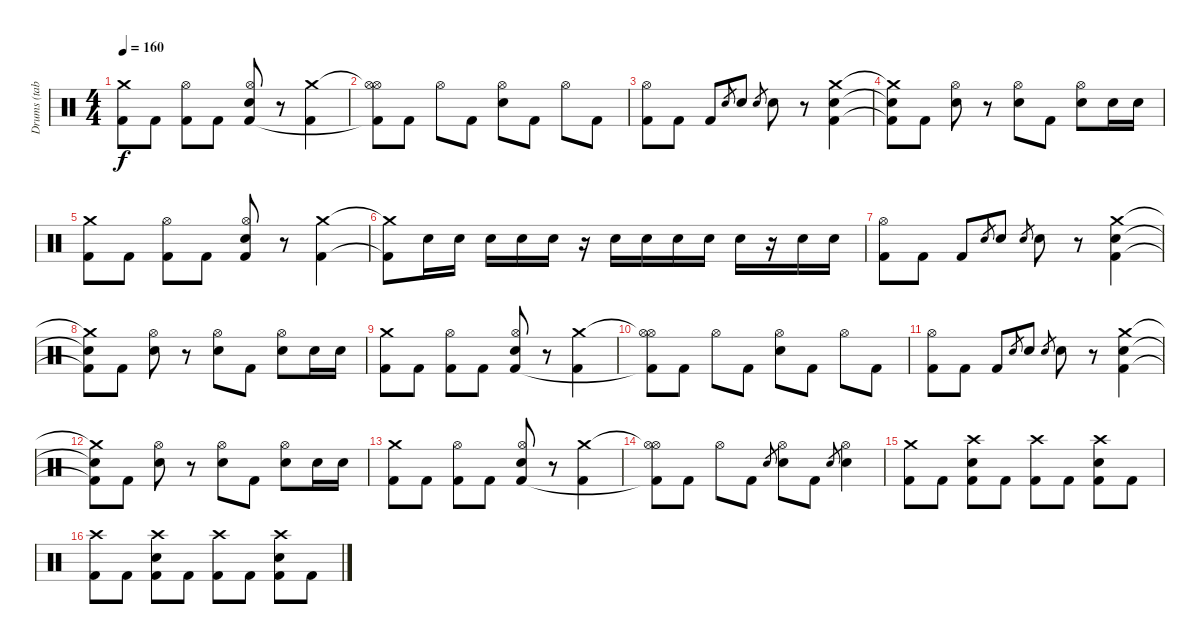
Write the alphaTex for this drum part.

\track ("Drums (tabbed by Rinhos)" "Drums (tab") {instrument percussion}
\staff {score}
\articulation defaults
\ts (4 4)
\tempo 160
\clef neutral
\ks c
("Crash medium (hit)" "Kick (hit) 2").8{dy f} "Kick (hit) 2".8 ("Hi-Hat (open)" "Kick (hit) 2").8 "Kick (hit) 2".8 ("Hi-Hat (open)" "Electric Snare (hit)" "Kick (hit) 2").8 r.8 ("Crash medium (hit)" "Kick (hit) 2").4 |
("Hi-Hat (open)"{t} "Hi-Hat (open)" "Kick (hit) 2"{t}).8 "Kick (hit) 2".8 "Hi-Hat (open)".8 "Kick (hit) 2".8 ("Hi-Hat (open)" "Electric Snare (hit)").8 "Kick (hit) 2".8 "Hi-Hat (open)".8 "Kick (hit) 2".8 |
("Hi-Hat (open)" "Kick (hit) 2").8 "Kick (hit) 2".8 "Kick (hit) 2".8 "Electric Snare (hit)".8{gr} "Electric Snare (hit)".8 "Electric Snare (hit)".8{gr} "Electric Snare (hit)".8 r.8 ("Crash medium (hit)" "Electric Snare (hit)" "Kick (hit) 2").4 |
("Crash medium (hit)"{t} "Electric Snare (hit)"{t} "Kick (hit) 2"{t}).8 "Kick (hit) 2".8 ("Hi-Hat (open)" "Electric Snare (hit)").8 r.8 ("Hi-Hat (open)" "Electric Snare (hit)").8 "Kick (hit) 2".8 ("Hi-Hat (open)" "Electric Snare (hit)").8 "Electric Snare (hit)".16 "Electric Snare (hit)".16 |
("Crash medium (hit)" "Kick (hit) 2").8 "Kick (hit) 2".8 ("Hi-Hat (open)" "Kick (hit) 2").8 "Kick (hit) 2".8 ("Hi-Hat (open)" "Electric Snare (hit)" "Kick (hit) 2").8 r.8 ("Crash medium (hit)" "Kick (hit) 2").4 |
("Crash medium (hit)"{t} "Kick (hit) 2"{t}).8 "Electric Snare (hit)".16 "Electric Snare (hit)".16 "Electric Snare (hit)".16 "Electric Snare (hit)".16 "Electric Snare (hit)".16 r.16 "Electric Snare (hit)".16 "Electric Snare (hit)".16 "Electric Snare (hit)".16 "Electric Snare (hit)".16 "Electric Snare (hit)".16 r.16 "Electric Snare (hit)".16 "Electric Snare (hit)".16 |
("Hi-Hat (open)" "Kick (hit) 2").8 "Kick (hit) 2".8 "Kick (hit) 2".8 "Electric Snare (hit)".8{gr} "Electric Snare (hit)".8 "Electric Snare (hit)".8{gr} "Electric Snare (hit)".8 r.8 ("Crash medium (hit)" "Electric Snare (hit)" "Kick (hit) 2").4 |
("Crash medium (hit)"{t} "Electric Snare (hit)"{t} "Kick (hit) 2"{t}).8 "Kick (hit) 2".8 ("Hi-Hat (open)" "Electric Snare (hit)").8 r.8 ("Hi-Hat (open)" "Electric Snare (hit)").8 "Kick (hit) 2".8 ("Hi-Hat (open)" "Electric Snare (hit)").8 "Electric Snare (hit)".16 "Electric Snare (hit)".16 |
("Crash medium (hit)" "Kick (hit) 2").8 "Kick (hit) 2".8 ("Hi-Hat (open)" "Kick (hit) 2").8 "Kick (hit) 2".8 ("Hi-Hat (open)" "Electric Snare (hit)" "Kick (hit) 2").8 r.8 ("Crash medium (hit)" "Kick (hit) 2").4 |
("Hi-Hat (open)"{t} "Hi-Hat (open)" "Kick (hit) 2"{t}).8 "Kick (hit) 2".8 "Hi-Hat (open)".8 "Kick (hit) 2".8 ("Hi-Hat (open)" "Electric Snare (hit)").8 "Kick (hit) 2".8 "Hi-Hat (open)".8 "Kick (hit) 2".8 |
("Hi-Hat (open)" "Kick (hit) 2").8 "Kick (hit) 2".8 "Kick (hit) 2".8 "Electric Snare (hit)".8{gr} "Electric Snare (hit)".8 "Electric Snare (hit)".8{gr} "Electric Snare (hit)".8 r.8 ("Crash medium (hit)" "Electric Snare (hit)" "Kick (hit) 2").4 |
("Crash medium (hit)"{t} "Electric Snare (hit)"{t} "Kick (hit) 2"{t}).8 "Kick (hit) 2".8 ("Hi-Hat (open)" "Electric Snare (hit)").8 r.8 ("Hi-Hat (open)" "Electric Snare (hit)").8 "Kick (hit) 2".8 ("Hi-Hat (open)" "Electric Snare (hit)").8 "Electric Snare (hit)".16 "Electric Snare (hit)".16 |
("Crash medium (hit)" "Kick (hit) 2").8 "Kick (hit) 2".8 ("Hi-Hat (open)" "Kick (hit) 2").8 "Kick (hit) 2".8 ("Hi-Hat (open)" "Electric Snare (hit)" "Kick (hit) 2").8 r.8 ("Crash medium (hit)" "Kick (hit) 2").4 |
("Hi-Hat (open)"{t} "Hi-Hat (open)" "Kick (hit) 2"{t}).8 "Kick (hit) 2".8 "Hi-Hat (open)".8 "Kick (hit) 2".8 "Electric Snare (hit)".8{gr} ("Hi-Hat (open)" "Electric Snare (hit)").8 "Kick (hit) 2".8 "Electric Snare (hit)".8{gr} ("Hi-Hat (open)" "Electric Snare (hit)").4 |
("Crash medium (hit)" "Kick (hit) 2").8 "Kick (hit) 2".8 ("Crash high (hit)" "Electric Snare (hit)" "Kick (hit) 2").8 "Kick (hit) 2".8 ("Crash high (hit)" "Kick (hit) 2").8 "Kick (hit) 2".8 ("Crash high (hit)" "Electric Snare (hit)" "Kick (hit) 2").8 "Kick (hit) 2".8 |
("Crash high (hit)" "Kick (hit) 2").8 "Kick (hit) 2".8 ("Crash high (hit)" "Electric Snare (hit)" "Kick (hit) 2").8 "Kick (hit) 2".8 ("Crash high (hit)" "Kick (hit) 2").8 "Kick (hit) 2".8 ("Crash high (hit)" "Electric Snare (hit)" "Kick (hit) 2").8 "Kick (hit) 2".8
